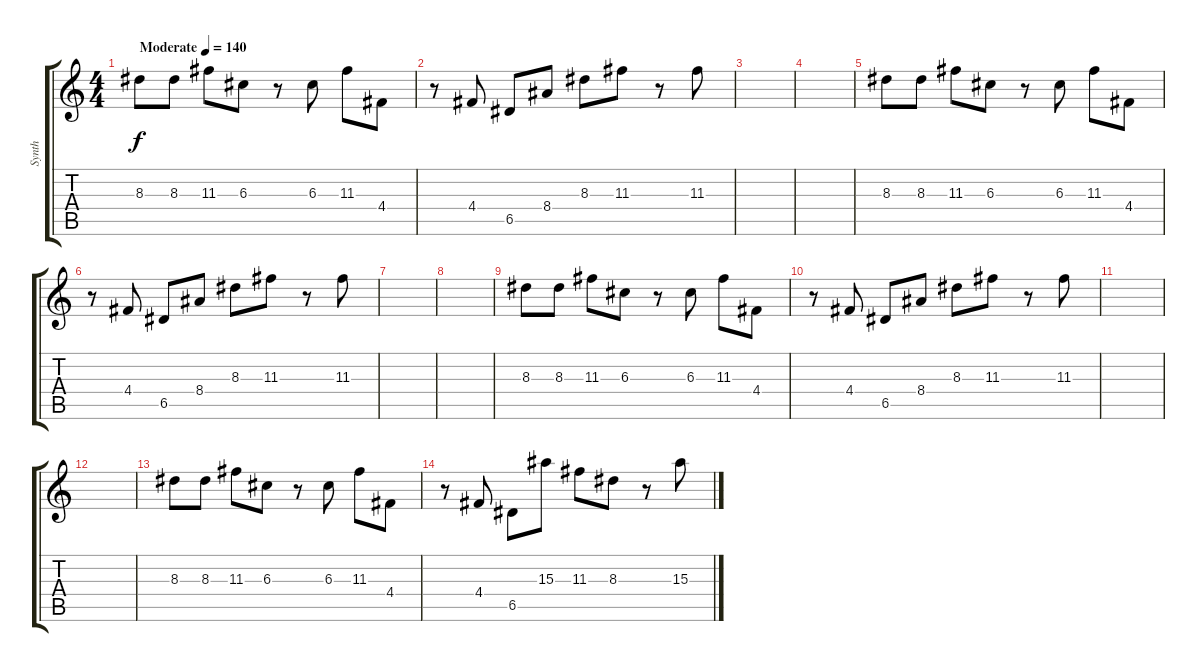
\track ("Synth " "Synth ") {instrument synthbass1}
\staff {score tabs}
\tuning (E4 B3 G3 D3 A2 E2) {hide}
\ts (4 4)
\tempo (140 "Moderate")
\clef g2
\ks c
8.3.8{dy f instrument synthbass1} 8.3.8 11.3.8 6.3.8 r.8 6.3.8 11.3.8 4.4.8 |
r.8 4.4.8 6.5.8 8.4.8 8.3.8 11.3.8 r.8 11.3.8 |
|
|
8.3.8 8.3.8 11.3.8 6.3.8 r.8 6.3.8 11.3.8 4.4.8 |
r.8 4.4.8 6.5.8 8.4.8 8.3.8 11.3.8 r.8 11.3.8 |
|
|
8.3.8 8.3.8 11.3.8 6.3.8 r.8 6.3.8 11.3.8 4.4.8 |
r.8 4.4.8 6.5.8 8.4.8 8.3.8 11.3.8 r.8 11.3.8 |
|
|
8.3.8 8.3.8 11.3.8 6.3.8 r.8 6.3.8 11.3.8 4.4.8 |
r.8 4.4.8 6.5.8 15.3.8 11.3.8 8.3.8 r.8 15.3.8
